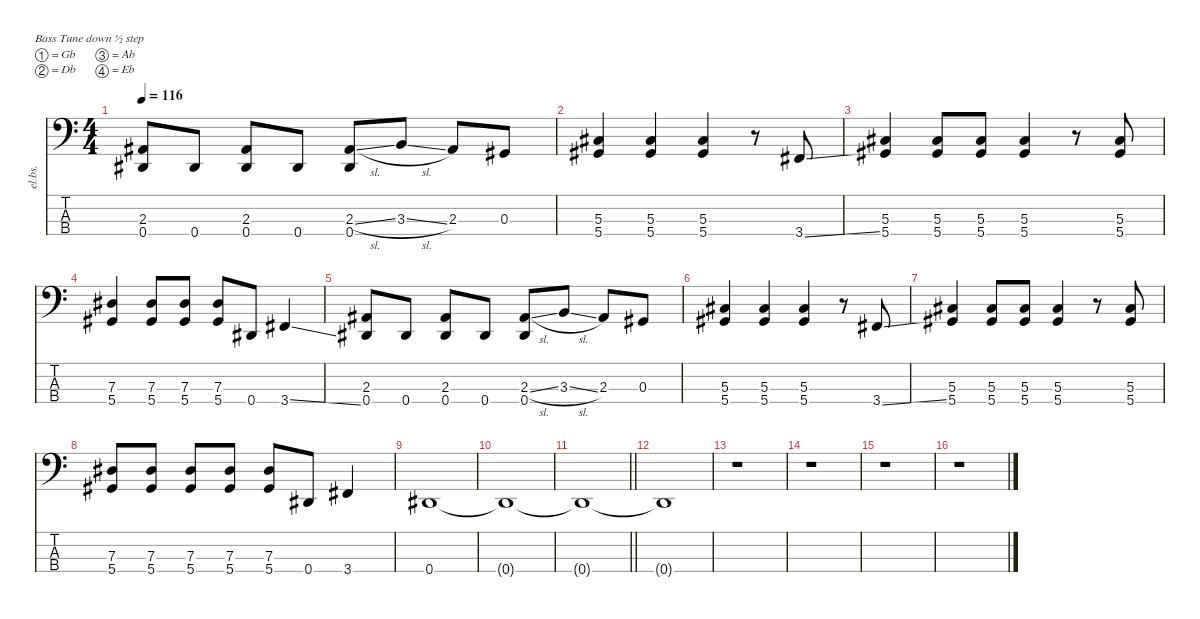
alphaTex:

\defaultSystemsLayout 4
\hideDynamics
\bracketExtendMode nobrackets
\otherSystemsTrackNameOrientation horizontal
\track ("Bass" "el.bs.") {instrument electricbasspick}
\staff {score tabs}
\tuning (Gb2 Db2 Ab1 Eb1)
\ts (4 4)
\tempo 116
\clef f4
\ks c
(2.3{acc #} 0.4{acc #}).8{dy f beam Up} 0.4{acc #}.8{beam Up} (2.3{acc #} 0.4{acc #}).8{beam Up} 0.4{acc #}.8{beam Up} (2.3{sl acc #} 0.4{acc #}).8{beam Up} 3.3{sl}.8{beam Up} 2.3{acc #}.8{beam Up} 0.3{acc #}.8{beam Up} |
(5.3{acc #} 5.4{acc #}).4{beam Up} (5.3{acc #} 5.4{acc #}).4{beam Up} (5.3{acc #} 5.4{acc #}).4{beam Up} r.8{beam Up} 3.4{ss acc #}.8{beam Up} |
(5.3{acc #} 5.4{acc #}).4{beam Up} (5.3{acc #} 5.4{acc #}).8{beam Up} (5.3{acc #} 5.4{acc #}).8{beam Up} (5.3{acc #} 5.4{acc #}).4{beam Up} r.8{beam Up} (5.3{acc #} 5.4{acc #}).8{beam Up} |
(7.3{acc #} 5.4{acc #}).4{beam Up} (7.3{acc #} 5.4{acc #}).8{beam Up} (7.3{acc #} 5.4{acc #}).8{beam Up} (7.3{acc #} 5.4{acc #}).8{beam Up} 0.4{acc #}.8{beam Up} 3.4{ss acc #}.4{beam Up} |
(2.3{acc #} 0.4{acc #}).8{beam Up} 0.4{acc #}.8{beam Up} (2.3{acc #} 0.4{acc #}).8{beam Up} 0.4{acc #}.8{beam Up} (2.3{sl acc #} 0.4{acc #}).8{beam Up} 3.3{sl}.8{beam Up} 2.3{acc #}.8{beam Up} 0.3{acc #}.8{beam Up} |
(5.3{acc #} 5.4{acc #}).4{beam Up} (5.3{acc #} 5.4{acc #}).4{beam Up} (5.3{acc #} 5.4{acc #}).4{beam Up} r.8{beam Up} 3.4{ss acc #}.8{beam Up} |
(5.3{acc #} 5.4{acc #}).4{beam Up} (5.3{acc #} 5.4{acc #}).8{beam Up} (5.3{acc #} 5.4{acc #}).8{beam Up} (5.3{acc #} 5.4{acc #}).4{beam Up} r.8{beam Up} (5.3{acc #} 5.4{acc #}).8{beam Up} |
(7.3{acc #} 5.4{acc #}).8{beam Up} (7.3{acc #} 5.4{acc #}).8{beam Up} (7.3{acc #} 5.4{acc #}).8{beam Up} (7.3{acc #} 5.4{acc #}).8{beam Up} (7.3{acc #} 5.4{acc #}).8{beam Up} 0.4{acc #}.8{beam Up} 3.4{acc #}.4{beam Up} |
0.4{acc #}.1{beam Up} |
0.4{t acc #}.1{beam Up} |
\barLineRight lightlight
0.4{t acc #}.1{beam Up} |
0.4{t acc #}.1{beam Up} |
r.1{beam Down} |
r.1{beam Down} |
r.1{beam Down} |
r.1{beam Down}
